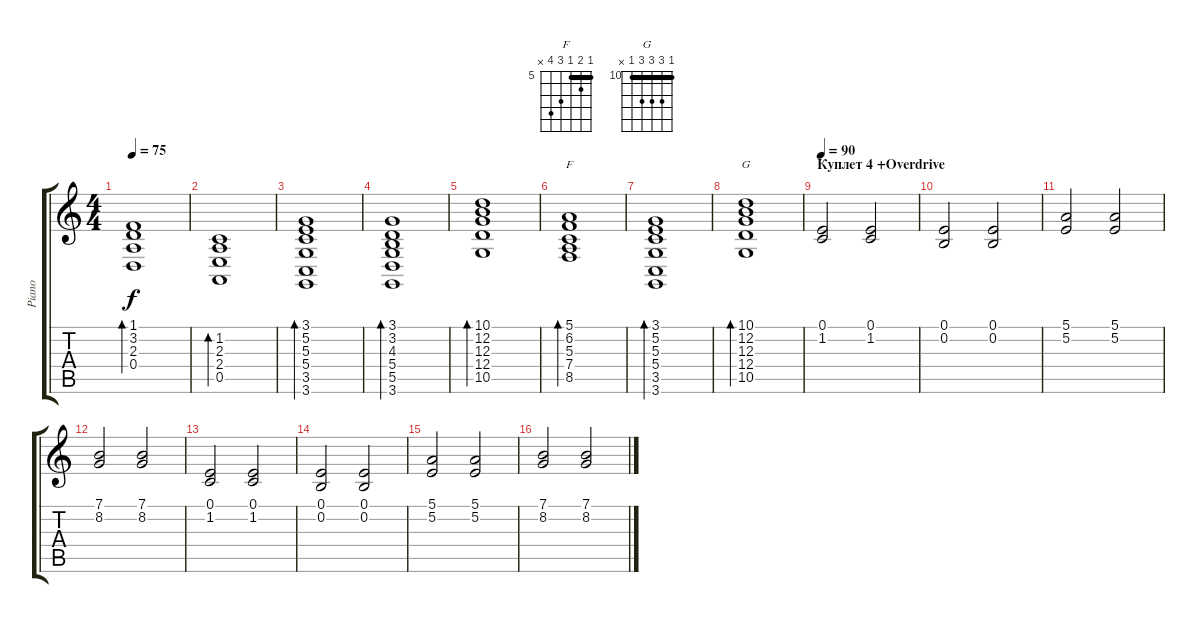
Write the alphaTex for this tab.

\track ("Piano" "Piano") {instrument acousticgrandpiano}
\staff {score tabs}
\tuning (E4 B3 G3 D3 A2 E2) {hide}
\chord ("F" 5 6 5 7 8 x) {firstfret 5 barre 5}
\chord ("G" 10 12 12 12 10 x) {firstfret 10 barre 10}
\ts (4 4)
\tempo 75
\clef g2
\ks c
(1.1 3.2 2.3 0.4).1{bd 480 dy f} |
(1.2 2.3 2.4 0.5).1{bd 480} |
(3.1 5.2 5.3 5.4 3.5 3.6).1{bd 480} |
(3.1 3.2 4.3 5.4 5.5 3.6).1{bd 480} |
(10.1 12.2 12.3 12.4 10.5).1{bd 480} |
(5.1 6.2 5.3 7.4 8.5).1{bd 480 ch "F"} |
(3.1 5.2 5.3 5.4 3.5 3.6).1{bd 480} |
(10.1 12.2 12.3 12.4 10.5).1{bd 480 ch "G"} |
\section ("" "Куплет 4 +Overdrive")
\tempo 90
(0.1 1.2).2 (0.1 1.2).2 |
(0.1 0.2).2 (0.1 0.2).2 |
(5.1 5.2).2 (5.1 5.2).2 |
(7.1 8.2).2 (7.1 8.2).2 |
(0.1 1.2).2 (0.1 1.2).2 |
(0.1 0.2).2 (0.1 0.2).2 |
(5.1 5.2).2 (5.1 5.2).2 |
(7.1 8.2).2 (7.1 8.2).2
